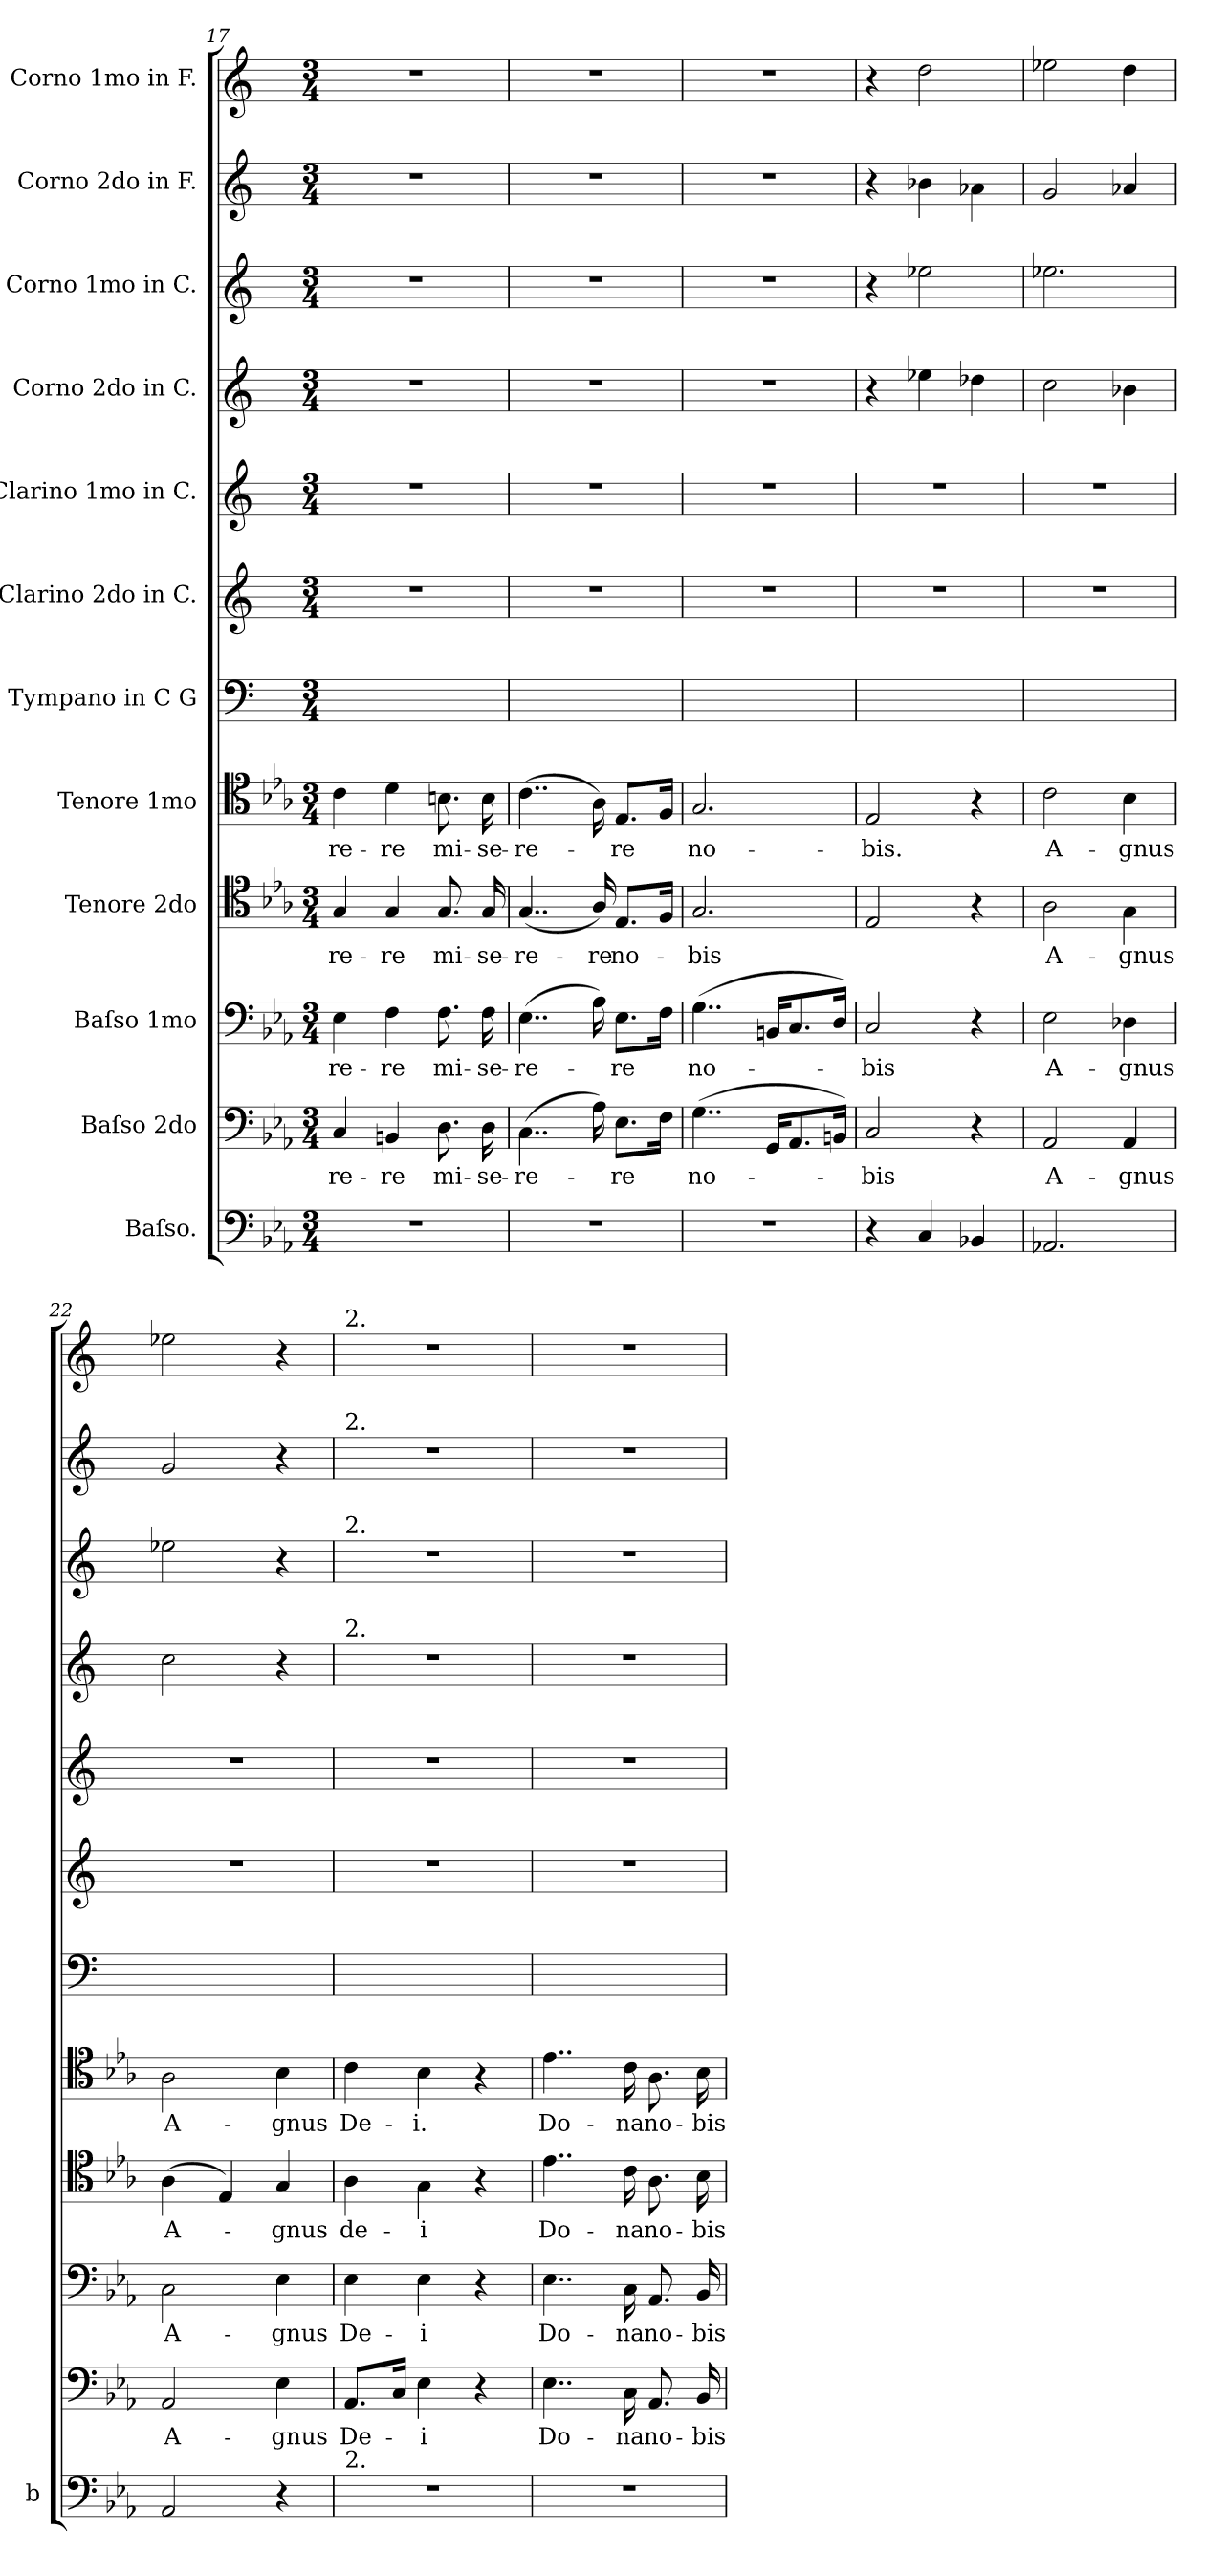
**kern	**kern	**text	**kern	**text	**kern	**text	**kern	**text	**kern	**kern	**kern	**kern	**kern	**kern	**kern
*part12	*part11	*part11	*part10	*part10	*part9	*part9	*part8	*part8	*part7	*part6	*part5	*part4	*part3	*part2	*part1
*staff12	*staff11	*staff11	*staff10	*staff10	*staff9	*staff9	*staff8	*staff8	*staff7	*staff6	*staff5	*staff4	*staff3	*staff2	*staff1
*I"Baſso.	*I"Baſso 2do	*	*I"Baſso 1mo	*	*I"Tenore 2do	*	*I"Tenore 1mo	*	*I"Tympano in C G	*I"Clarino 2do in C.	*I"Clarino 1mo in C.	*I"Corno 2do in C.	*I"Corno 1mo in C.	*I"Corno 2do in F.	*I"Corno 1mo in F.
*I'b	*	*	*	*	*	*	*	*	*	*	*	*	*	*	*
*clefF4	*clefF4	*	*clefF4	*	*clefC4	*	*clefC4	*	*clefF4	*clefG2	*clefG2	*clefG2	*clefG2	*clefG2	*clefG2
*	*	*	*	*	*	*	*	*	*	*	*	*	*	*ITrd4c7	*ITrd4c7
*k[b-e-a-]	*k[b-e-a-]	*	*k[b-e-a-]	*	*k[b-e-a-]	*	*k[b-e-a-]	*	*k[]	*k[]	*k[]	*k[]	*k[]	*k[b-]	*k[b-]
*M3/4	*M3/4	*	*M3/4	*	*M3/4	*	*M3/4	*	*M3/4	*M3/4	*M3/4	*M3/4	*M3/4	*M3/4	*M3/4
=17	=17	=17	=17	=17	=17	=17	=17	=17	=17	=17	=17	=17	=17	=17	=17
2.r	4C/	-re-	4E-\	-re-	4G/	-re-	4c\	-re-	2.ryy	2.r	2.r	2.r	2.r	2.r	2.r
.	4BBn/	-re	4F\	-re	4G/	-re	4d\	-re	.	.	.	.	.	.	.
.	8.D\	mi-	8.F\	mi-	8.G/	mi-	8.Bn\	mi-	.	.	.	.	.	.	.
.	16D\	-se-	16F\	-se-	16G/	-se-	16B\	-se-	.	.	.	.	.	.	.
=18	=18	=18	=18	=18	=18	=18	=18	=18	=18	=18	=18	=18	=18	=18	=18
2.r	(4..C\	-re-	(4..E-\	-re-	(4..G/	-re-	(4..c\	-re-	2.ryy	2.r	2.r	2.r	2.r	2.r	2.r
.	16A-\)	.	16A-\)	.	16A-/)	-re	16A-\)	.	.	.	.	.	.	.	.
.	8.E-\L	-re	8.E-\L	-re	8.E-/L	no-	8.E-/L	-re	.	.	.	.	.	.	.
.	16F\Jk	.	16F\Jk	.	16F/Jk	.	16F/Jk	.	.	.	.	.	.	.	.
=19	=19	=19	=19	=19	=19	=19	=19	=19	=19	=19	=19	=19	=19	=19	=19
2.r	(4..G\	no-	(4..G\	no-	2.G/	-bis	2.G/	no-	2.ryy	2.r	2.r	2.r	2.r	2.r	2.r
.	16GG/KL	.	16BBn/KL	.	.	.	.	.	.	.	.	.	.	.	.
.	8.AA-/	.	8.C/	.	.	.	.	.	.	.	.	.	.	.	.
.	16BBn/Jk)	.	16D/Jk)	.	.	.	.	.	.	.	.	.	.	.	.
=20	=20	=20	=20	=20	=20	=20	=20	=20	=20	=20	=20	=20	=20	=20	=20
4r	2C/	-bis	2C/	-bis	2E-/	.	2E-/	-bis.	2.ryy	2.r	2.r	4r	4r	4r	4r
4C/	.	.	.	.	.	.	.	.	.	.	.	4ee-X\	2ee-X\	4e-X\	2g\
4BB-X/	4r	.	4r	.	4r	.	4r	.	.	.	.	4dd-X\	.	4d-X\	.
=21	=21	=21	=21	=21	=21	=21	=21	=21	=21	=21	=21	=21	=21	=21	=21
2.AA-X/	2AA-/	A-	2E-\	A-	2A-\	A-	2c\	A-	2.ryy	2.r	2.r	2cc\	2.ee-X\	2c/	2a-X\
.	4AA-/	-gnus	4D-X\	-gnus	4G\	-gnus	4B-\	-gnus	.	.	.	4b-X\	.	4d-X/	4g\
=22	=22	=22	=22	=22	=22	=22	=22	=22	=22	=22	=22	=22	=22	=22	=22
!	!	!LO:LY:i	!	!LO:LY:i	!	!LO:LY:i	!	!LO:LY:i	!	!	!	!	!	!	!
2AA-/	2AA-/	A-	2C\	A-	(4A-\	A-	2A-\	A-	2.ryy	2.r	2.r	2cc\	2ee-X\	2c/	2a-X\
.	.	.	.	.	4E-/)	.	.	.	.	.	.	.	.	.	.
!	!	!LO:LY:i	!	!LO:LY:i	!	!LO:LY:i	!	!LO:LY:i	!	!	!	!	!	!	!
4r	4E-\	-gnus	4E-\	-gnus	4G/	-gnus	4B-\	-gnus	.	.	.	4r	4r	4r	4r
=23	=23	=23	=23	=23	=23	=23	=23	=23	=23	=23	=23	=23	=23	=23	=23
!	!	!	!	!	!	!	!	!	!	!	!	!	!	!	!LO:TX:a:t=2.
!	!	!	!	!	!	!	!	!	!	!	!	!	!	!LO:TX:a:t=2.	!
!	!	!	!	!	!	!	!	!	!	!	!	!	!LO:TX:a:t=2.	!	!
!	!	!	!	!	!	!	!	!	!	!	!	!LO:TX:a:t=2.	!	!	!
!LO:TX:a:t=2.	!	!	!	!	!	!	!	!	!	!	!	!	!	!	!
2.r	8.AA-/L	De-	4E-\	De-	4A-\	de-	4c\	De-	2.ryy	2.r	2.r	2.r	2.r	2.r	2.r
.	16C/Jk	.	.	.	.	.	.	.	.	.	.	.	.	.	.
.	4E-\	-i	4E-\	-i	4G\	-i	4B-\	-i.	.	.	.	.	.	.	.
.	4r	.	4r	.	4r	.	4r	.	.	.	.	.	.	.	.
=24	=24	=24	=24	=24	=24	=24	=24	=24	=24	=24	=24	=24	=24	=24	=24
2.r	4..E-\	Do-	4..E-\	Do-	4..e-\	Do-	4..e-\	Do-	2.ryy	2.r	2.r	2.r	2.r	2.r	2.r
.	16C\	-na	16C\	-na	16c\	-na	16c\	-na	.	.	.	.	.	.	.
.	8.AA-/	no-	8.AA-/	no-	8.A-\	no-	8.A-\	no-	.	.	.	.	.	.	.
.	16BB-/	-bis	16BB-/	-bis	16B-\	-bis	16B-\	-bis	.	.	.	.	.	.	.
=	=	=	=	=	=	=	=	=	=	=	=	=	=	=	=
*-	*-	*-	*-	*-	*-	*-	*-	*-	*-	*-	*-	*-	*-	*-	*-
